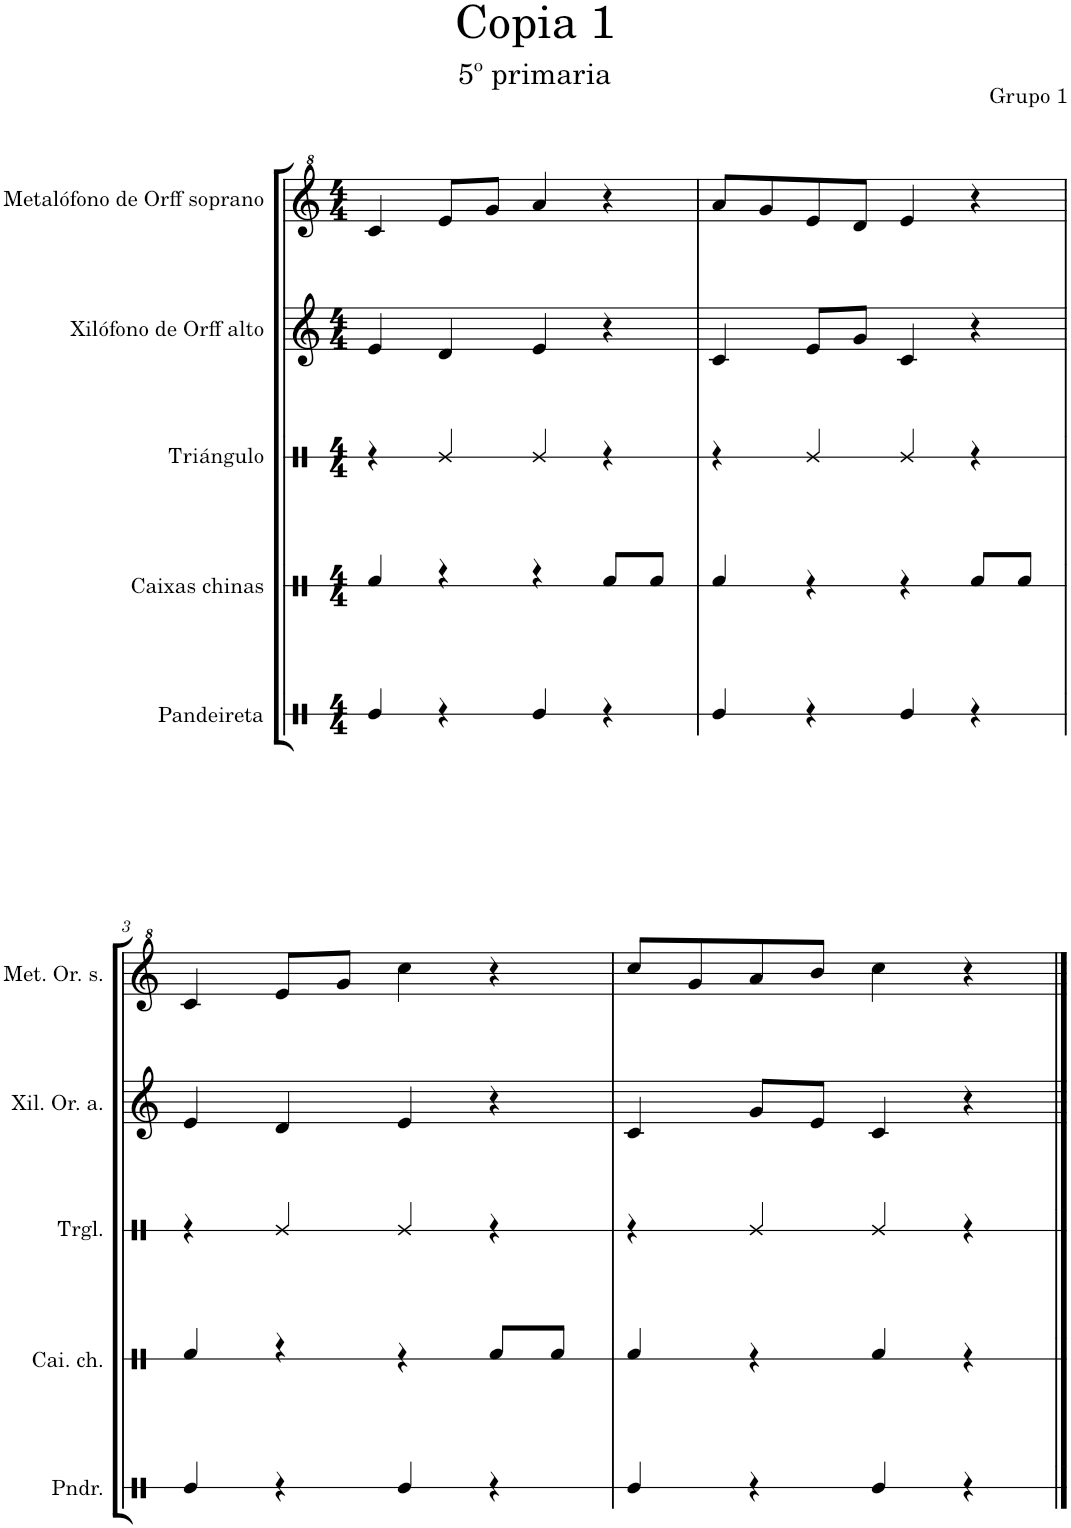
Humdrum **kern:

**kern	**kern	**kern	**kern	**kern
*part5	*part4	*part3	*part2	*part1
*staff5	*staff4	*staff3	*staff2	*staff1
*I"Pandeireta	*I"Caixas chinas	*I"Triángulo	*I"Xilófono de Orff alto	*I"Metalófono de Orff soprano
*I'Pndr.	*I'Cai. ch.	*I'Trgl.	*I'Xil. Or. a.	*I'Met. Or. s.
*stria1	*stria1	*stria1	*	*
*clefX	*clefX	*clefX	*clefG2	*clefG^2
*k[]	*k[]	*k[]	*k[]	*k[]
*M4/4	*M4/4	*M4/4	*M4/4	*M4/4
=1	=1	=1	=1	=1
4Re/	4Rf/	4r	4e/	4cc/
4r	4rdd	4Re/	4d/	8ee/L
.	.	.	.	8gg/J
4Re/	4rdd	4Re/	4e/	4aa/
4r	8Rf/L	4r	4r	4r
.	8Rf/J	.	.	.
=2	=2	=2	=2	=2
4Re/	4Rf/	4r	4c/	8aa/L
.	.	.	.	8gg/
4r	4r	4Re/	8e/L	8ee/
.	.	.	8g/J	8dd/J
4Re/	4r	4Re/	4c/	4ee/
4r	8Rf/L	4r	4r	4r
.	8Rf/J	.	.	.
!!LO:LB:g=z
=3	=3	=3	=3	=3
4Re/	4Rf/	4r	4e/	4cc/
4r	4rdd	4Re/	4d/	8ee/L
.	.	.	.	8gg/J
4Re/	4r	4Re/	4e/	4ccc\
4r	8Rf/L	4r	4r	4r
.	8Rf/J	.	.	.
=4	=4	=4	=4	=4
4Re/	4Rf/	4r	4c/	8ccc/L
.	.	.	.	8gg/
4r	4r	4Re/	8g/L	8aa/
.	.	.	8e/J	8bb/J
4Re/	4Rf/	4Re/	4c/	4ccc\
4r	4r	4r	4r	4r
==	==	==	==	==
*-	*-	*-	*-	*-
